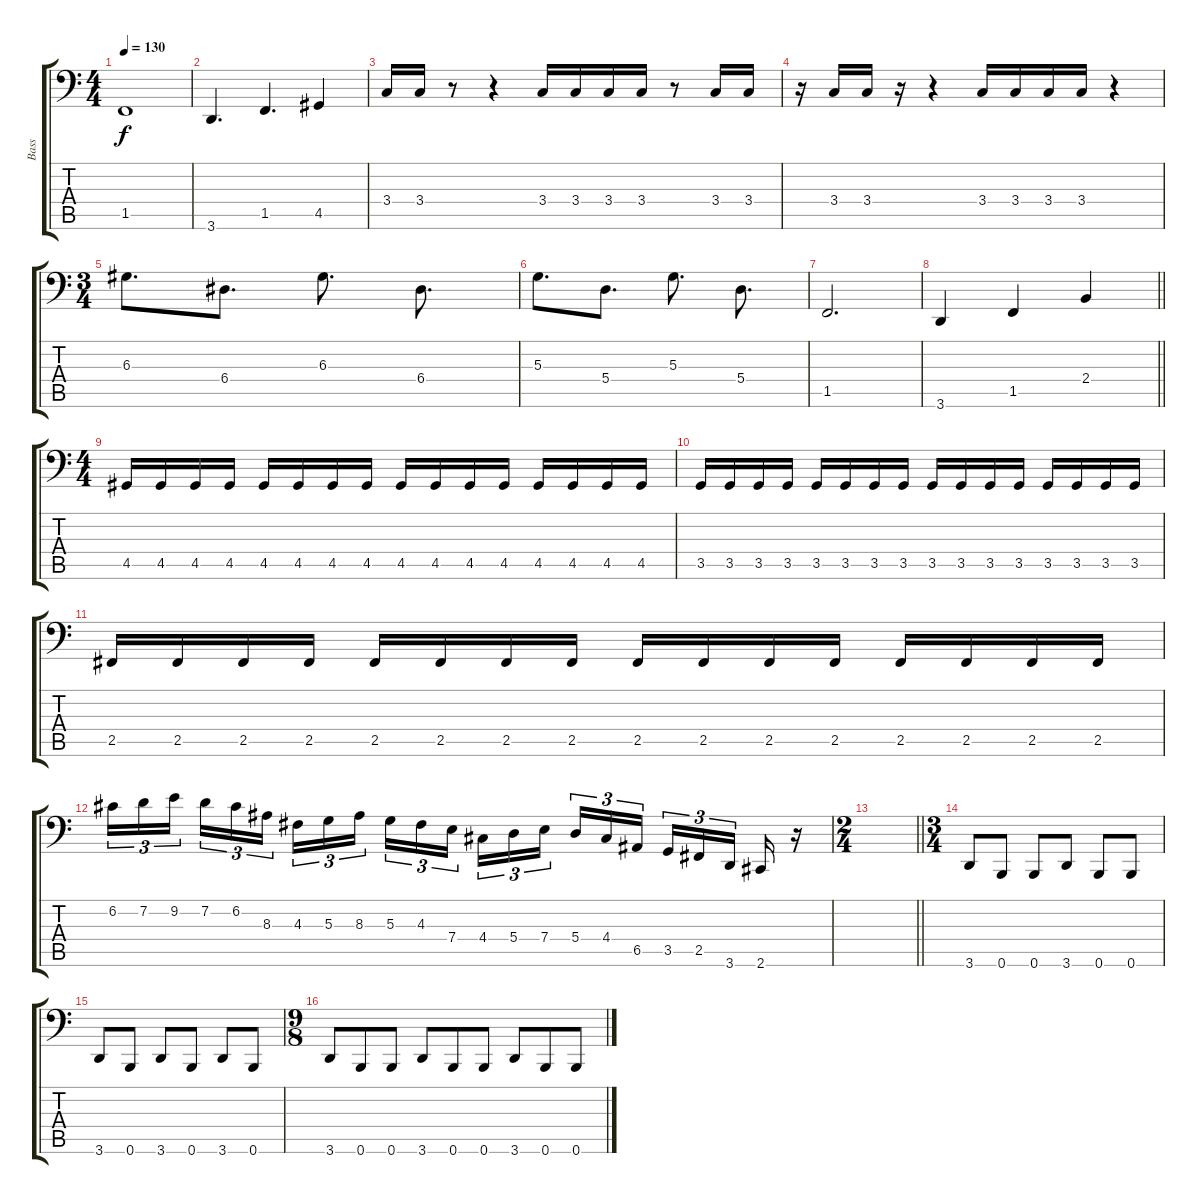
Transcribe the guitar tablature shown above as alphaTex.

\track ("Bass" "Bass") {instrument electricbassfinger}
\staff {score tabs}
\tuning (C3 G2 D2 A1 E1 B0) {hide}
\ts (4 4)
\tempo 130
\clef f4
\ks c
1.5.1{dy f} |
3.6.4{d} 1.5.4{d} 4.5.4 |
3.4.16 3.4.16 r.8 r.4 3.4.16 3.4.16 3.4.16 3.4.16 r.8 3.4.16 3.4.16 |
r.16 3.4.16 3.4.16 r.16 r.4 3.4.16 3.4.16 3.4.16 3.4.16 r.4 |
\ts (3 4)
6.3.8{d} 6.4.8{d} 6.3.8{d} 6.4.8{d} |
5.3.8{d} 5.4.8{d} 5.3.8{d} 5.4.8{d} |
1.5.2{d} |
\barLineRight lightlight
3.6.4 1.5.4 2.4.4 |
\ts (4 4)
4.5.16 4.5.16 4.5.16 4.5.16 4.5.16 4.5.16 4.5.16 4.5.16 4.5.16 4.5.16 4.5.16 4.5.16 4.5.16 4.5.16 4.5.16 4.5.16 |
3.5.16 3.5.16 3.5.16 3.5.16 3.5.16 3.5.16 3.5.16 3.5.16 3.5.16 3.5.16 3.5.16 3.5.16 3.5.16 3.5.16 3.5.16 3.5.16 |
2.5.16 2.5.16 2.5.16 2.5.16 2.5.16 2.5.16 2.5.16 2.5.16 2.5.16 2.5.16 2.5.16 2.5.16 2.5.16 2.5.16 2.5.16 2.5.16 |
6.2.16{tu (3 2)} 7.2.16{tu (3 2)} 9.2.16{tu (3 2) beam splitsecondary} 7.2.16{tu (3 2)} 6.2.16{tu (3 2)} 8.3.16{tu (3 2)} 4.3.16{tu (3 2)} 5.3.16{tu (3 2)} 8.3.16{tu (3 2) beam splitsecondary} 5.3.16{tu (3 2)} 4.3.16{tu (3 2)} 7.4.16{tu (3 2)} 4.4.16{tu (3 2)} 5.4.16{tu (3 2)} 7.4.16{tu (3 2) beam splitsecondary} 5.4.16{tu (3 2)} 4.4.16{tu (3 2)} 6.5.16{tu (3 2)} 3.5.16{tu (3 2)} 2.5.16{tu (3 2)} 3.6.16{tu (3 2) beam splitsecondary} 2.6.16 r.16 |
\ts (2 4)
\barLineRight lightlight
|
\ts (3 4)
3.6.8 0.6.8 0.6.8 3.6.8 0.6.8 0.6.8 |
3.6.8 0.6.8 3.6.8 0.6.8 3.6.8 0.6.8 |
\ts (9 8)
3.6.8 0.6.8 0.6.8 3.6.8 0.6.8 0.6.8 3.6.8 0.6.8 0.6.8
